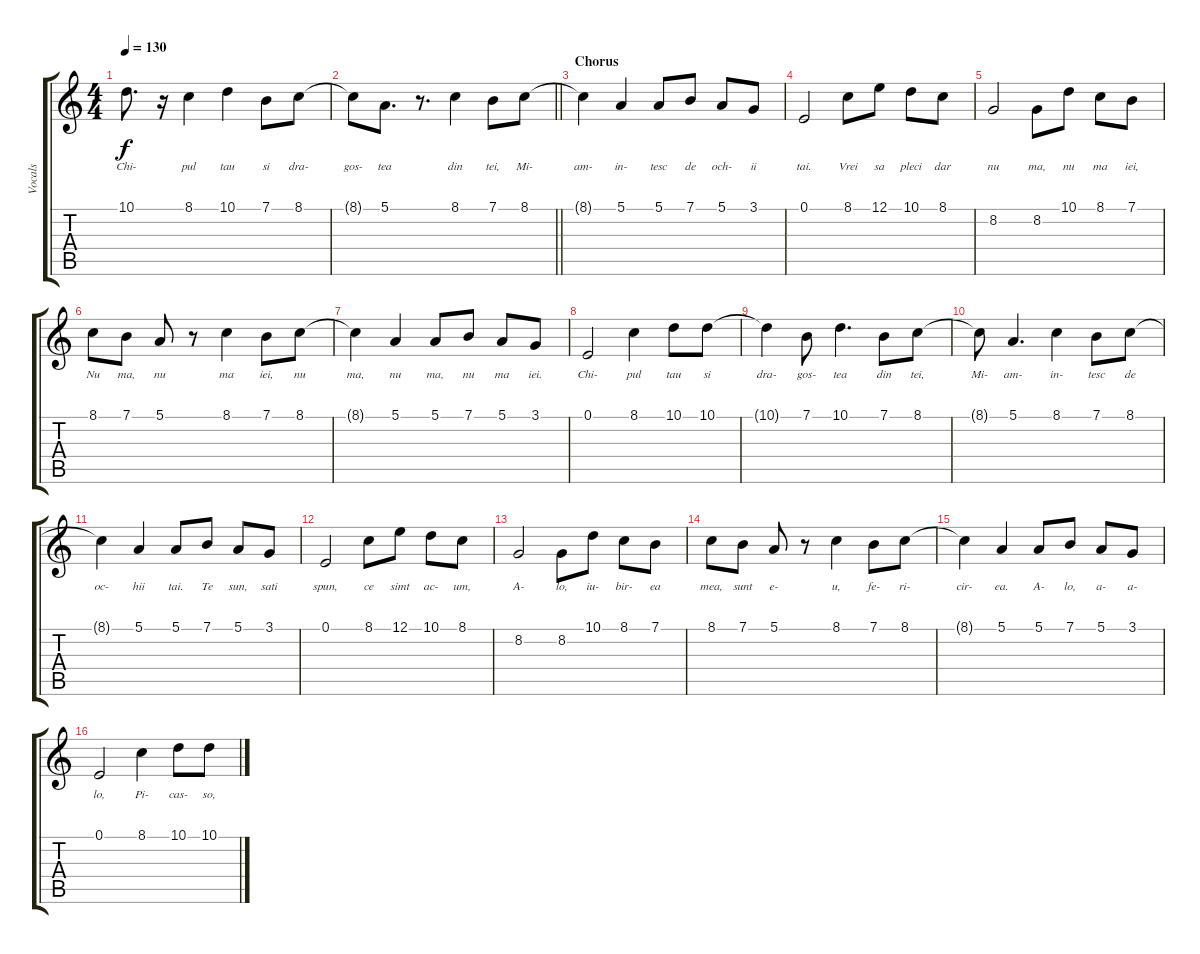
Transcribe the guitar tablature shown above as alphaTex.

\track ("Vocals" "Vocals") {instrument altosax}
\staff {score tabs}
\tuning (E4 B3 G3 D3 A2 E2) {hide}
\ts (4 4)
\tempo 130
\clef g2
\ks c
10.1{t}.8{d lyrics (0 "Chi-") lyrics (1 "") lyrics (2 "") lyrics (3 "") lyrics (4 "") dy f} r.16 8.1.4{lyrics (0 "pul") lyrics (1 "") lyrics (2 "") lyrics (3 "") lyrics (4 "")} 10.1.4{lyrics (0 "tau") lyrics (1 "") lyrics (2 "") lyrics (3 "") lyrics (4 "")} 7.1.8{lyrics (0 "si") lyrics (1 "") lyrics (2 "") lyrics (3 "") lyrics (4 "")} 8.1.8{lyrics (0 "dra-") lyrics (1 "") lyrics (2 "") lyrics (3 "") lyrics (4 "")} |
\barLineRight lightlight
8.1{t}.8{lyrics (0 "gos-") lyrics (1 "") lyrics (2 "") lyrics (3 "") lyrics (4 "")} 5.1.8{d lyrics (0 "tea") lyrics (1 "") lyrics (2 "") lyrics (3 "") lyrics (4 "")} r.8{d} 8.1.4{lyrics (0 "din") lyrics (1 "") lyrics (2 "") lyrics (3 "") lyrics (4 "")} 7.1.8{lyrics (0 "tei,") lyrics (1 "") lyrics (2 "") lyrics (3 "") lyrics (4 "")} 8.1.8{lyrics (0 "Mi-") lyrics (1 "") lyrics (2 "") lyrics (3 "") lyrics (4 "")} |
\section ("" "Chorus")
8.1{t}.4{lyrics (0 "am-") lyrics (1 "") lyrics (2 "") lyrics (3 "") lyrics (4 "")} 5.1.4{lyrics (0 "in-") lyrics (1 "") lyrics (2 "") lyrics (3 "") lyrics (4 "")} 5.1.8{lyrics (0 "tesc") lyrics (1 "") lyrics (2 "") lyrics (3 "") lyrics (4 "")} 7.1.8{lyrics (0 "de") lyrics (1 "") lyrics (2 "") lyrics (3 "") lyrics (4 "")} 5.1.8{lyrics (0 "och-") lyrics (1 "") lyrics (2 "") lyrics (3 "") lyrics (4 "")} 3.1.8{lyrics (0 "ii") lyrics (1 "") lyrics (2 "") lyrics (3 "") lyrics (4 "")} |
0.1.2{lyrics (0 "tai.") lyrics (1 "") lyrics (2 "") lyrics (3 "") lyrics (4 "")} 8.1.8{lyrics (0 "Vrei") lyrics (1 "") lyrics (2 "") lyrics (3 "") lyrics (4 "")} 12.1.8{lyrics (0 "sa") lyrics (1 "") lyrics (2 "") lyrics (3 "") lyrics (4 "")} 10.1.8{lyrics (0 "pleci") lyrics (1 "") lyrics (2 "") lyrics (3 "") lyrics (4 "")} 8.1.8{lyrics (0 "dar") lyrics (1 "") lyrics (2 "") lyrics (3 "") lyrics (4 "")} |
8.2.2{lyrics (0 "nu") lyrics (1 "") lyrics (2 "") lyrics (3 "") lyrics (4 "")} 8.2.8{lyrics (0 "ma,") lyrics (1 "") lyrics (2 "") lyrics (3 "") lyrics (4 "")} 10.1.8{lyrics (0 "nu") lyrics (1 "") lyrics (2 "") lyrics (3 "") lyrics (4 "")} 8.1.8{lyrics (0 "ma") lyrics (1 "") lyrics (2 "") lyrics (3 "") lyrics (4 "")} 7.1.8{lyrics (0 "iei,") lyrics (1 "") lyrics (2 "") lyrics (3 "") lyrics (4 "")} |
8.1.8{lyrics (0 "Nu") lyrics (1 "") lyrics (2 "") lyrics (3 "") lyrics (4 "")} 7.1.8{lyrics (0 "ma,") lyrics (1 "") lyrics (2 "") lyrics (3 "") lyrics (4 "")} 5.1.8{lyrics (0 "nu") lyrics (1 "") lyrics (2 "") lyrics (3 "") lyrics (4 "")} r.8 8.1.4{lyrics (0 "ma") lyrics (1 "") lyrics (2 "") lyrics (3 "") lyrics (4 "")} 7.1.8{lyrics (0 "iei,") lyrics (1 "") lyrics (2 "") lyrics (3 "") lyrics (4 "")} 8.1.8{lyrics (0 "nu") lyrics (1 "") lyrics (2 "") lyrics (3 "") lyrics (4 "")} |
8.1{t}.4{lyrics (0 "ma,") lyrics (1 "") lyrics (2 "") lyrics (3 "") lyrics (4 "")} 5.1.4{lyrics (0 "nu") lyrics (1 "") lyrics (2 "") lyrics (3 "") lyrics (4 "")} 5.1.8{lyrics (0 "ma,") lyrics (1 "") lyrics (2 "") lyrics (3 "") lyrics (4 "")} 7.1.8{lyrics (0 "nu") lyrics (1 "") lyrics (2 "") lyrics (3 "") lyrics (4 "")} 5.1.8{lyrics (0 "ma") lyrics (1 "") lyrics (2 "") lyrics (3 "") lyrics (4 "")} 3.1.8{lyrics (0 "iei.") lyrics (1 "") lyrics (2 "") lyrics (3 "") lyrics (4 "")} |
0.1.2{lyrics (0 "Chi-") lyrics (1 "") lyrics (2 "") lyrics (3 "") lyrics (4 "")} 8.1.4{lyrics (0 "pul") lyrics (1 "") lyrics (2 "") lyrics (3 "") lyrics (4 "")} 10.1.8{lyrics (0 "tau") lyrics (1 "") lyrics (2 "") lyrics (3 "") lyrics (4 "")} 10.1.8{lyrics (0 "si") lyrics (1 "") lyrics (2 "") lyrics (3 "") lyrics (4 "")} |
10.1{t}.4{lyrics (0 "dra-") lyrics (1 "") lyrics (2 "") lyrics (3 "") lyrics (4 "")} 7.1.8{lyrics (0 "gos-") lyrics (1 "") lyrics (2 "") lyrics (3 "") lyrics (4 "")} 10.1.4{d lyrics (0 "tea") lyrics (1 "") lyrics (2 "") lyrics (3 "") lyrics (4 "")} 7.1.8{lyrics (0 "din") lyrics (1 "") lyrics (2 "") lyrics (3 "") lyrics (4 "")} 8.1.8{lyrics (0 "tei,") lyrics (1 "") lyrics (2 "") lyrics (3 "") lyrics (4 "")} |
8.1{t}.8{lyrics (0 "Mi-") lyrics (1 "") lyrics (2 "") lyrics (3 "") lyrics (4 "")} 5.1.4{d lyrics (0 "am-") lyrics (1 "") lyrics (2 "") lyrics (3 "") lyrics (4 "")} 8.1.4{lyrics (0 "in-") lyrics (1 "") lyrics (2 "") lyrics (3 "") lyrics (4 "")} 7.1.8{lyrics (0 "tesc") lyrics (1 "") lyrics (2 "") lyrics (3 "") lyrics (4 "")} 8.1.8{lyrics (0 "de") lyrics (1 "") lyrics (2 "") lyrics (3 "") lyrics (4 "")} |
8.1{t}.4{lyrics (0 "oc-") lyrics (1 "") lyrics (2 "") lyrics (3 "") lyrics (4 "")} 5.1.4{lyrics (0 "hii") lyrics (1 "") lyrics (2 "") lyrics (3 "") lyrics (4 "")} 5.1.8{lyrics (0 "tai.") lyrics (1 "") lyrics (2 "") lyrics (3 "") lyrics (4 "")} 7.1.8{lyrics (0 "Te") lyrics (1 "") lyrics (2 "") lyrics (3 "") lyrics (4 "")} 5.1.8{lyrics (0 "sun,") lyrics (1 "") lyrics (2 "") lyrics (3 "") lyrics (4 "")} 3.1.8{lyrics (0 "sati") lyrics (1 "") lyrics (2 "") lyrics (3 "") lyrics (4 "")} |
0.1.2{lyrics (0 "spun,") lyrics (1 "") lyrics (2 "") lyrics (3 "") lyrics (4 "")} 8.1.8{lyrics (0 "ce") lyrics (1 "") lyrics (2 "") lyrics (3 "") lyrics (4 "")} 12.1.8{lyrics (0 "simt") lyrics (1 "") lyrics (2 "") lyrics (3 "") lyrics (4 "")} 10.1.8{lyrics (0 "ac-") lyrics (1 "") lyrics (2 "") lyrics (3 "") lyrics (4 "")} 8.1.8{lyrics (0 "um,") lyrics (1 "") lyrics (2 "") lyrics (3 "") lyrics (4 "")} |
8.2.2{lyrics (0 "A-") lyrics (1 "") lyrics (2 "") lyrics (3 "") lyrics (4 "")} 8.2.8{lyrics (0 "lo,") lyrics (1 "") lyrics (2 "") lyrics (3 "") lyrics (4 "")} 10.1.8{lyrics (0 "iu-") lyrics (1 "") lyrics (2 "") lyrics (3 "") lyrics (4 "")} 8.1.8{lyrics (0 "bir-") lyrics (1 "") lyrics (2 "") lyrics (3 "") lyrics (4 "")} 7.1.8{lyrics (0 "ea") lyrics (1 "") lyrics (2 "") lyrics (3 "") lyrics (4 "")} |
8.1.8{lyrics (0 "mea,") lyrics (1 "") lyrics (2 "") lyrics (3 "") lyrics (4 "")} 7.1.8{lyrics (0 "sunt") lyrics (1 "") lyrics (2 "") lyrics (3 "") lyrics (4 "")} 5.1.8{lyrics (0 "e-") lyrics (1 "") lyrics (2 "") lyrics (3 "") lyrics (4 "")} r.8 8.1.4{lyrics (0 "u,") lyrics (1 "") lyrics (2 "") lyrics (3 "") lyrics (4 "")} 7.1.8{lyrics (0 "fe-") lyrics (1 "") lyrics (2 "") lyrics (3 "") lyrics (4 "")} 8.1.8{lyrics (0 "ri-") lyrics (1 "") lyrics (2 "") lyrics (3 "") lyrics (4 "")} |
8.1{t}.4{lyrics (0 "cir-") lyrics (1 "") lyrics (2 "") lyrics (3 "") lyrics (4 "")} 5.1.4{lyrics (0 "ea.") lyrics (1 "") lyrics (2 "") lyrics (3 "") lyrics (4 "")} 5.1.8{lyrics (0 "A-") lyrics (1 "") lyrics (2 "") lyrics (3 "") lyrics (4 "")} 7.1.8{lyrics (0 "lo,") lyrics (1 "") lyrics (2 "") lyrics (3 "") lyrics (4 "")} 5.1.8{lyrics (0 "a-") lyrics (1 "") lyrics (2 "") lyrics (3 "") lyrics (4 "")} 3.1.8{lyrics (0 "a-") lyrics (1 "") lyrics (2 "") lyrics (3 "") lyrics (4 "")} |
0.1.2{lyrics (0 "lo,") lyrics (1 "") lyrics (2 "") lyrics (3 "") lyrics (4 "")} 8.1.4{lyrics (0 "Pi-") lyrics (1 "") lyrics (2 "") lyrics (3 "") lyrics (4 "")} 10.1.8{lyrics (0 "cas-") lyrics (1 "") lyrics (2 "") lyrics (3 "") lyrics (4 "")} 10.1.8{lyrics (0 "so,") lyrics (1 "") lyrics (2 "") lyrics (3 "") lyrics (4 "")}
